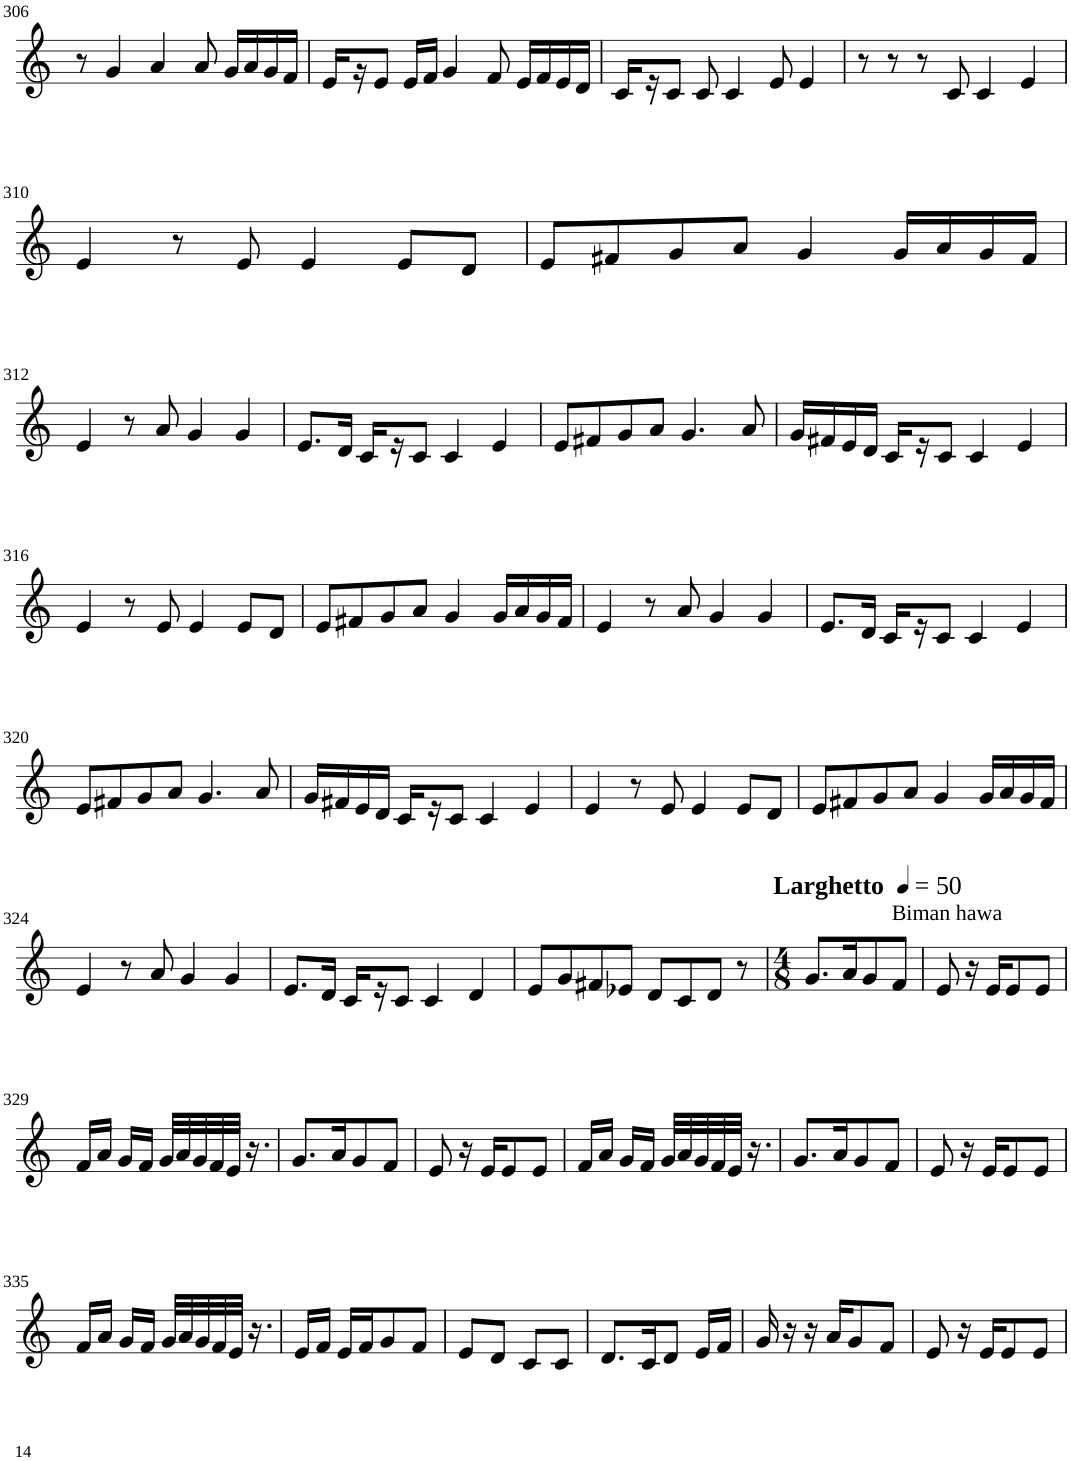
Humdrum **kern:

**kern
*part1
*staff1
*I"Violin
!!LO:PB:g=z
*clefG2
*k[]
*M4/4
=306
8r
4g/
4a/
8a/
16g/LL
16a/
16g/
16f/JJ
=307
16e/LL
16r
8e/J
16e/LL
16f/JJ
4g/
8f/
16e/LL
16f/
16e/
16d/JJ
=308
16c/LL
16r
8c/J
8c/
4c/
8e/
4e/
=309
8r
8r
8r
8c/
4c/
4e/
!!LO:LB:g=z
=310
4e/
8r
8e/
4e/
8e/L
8d/J
=311
8e/L
8f#X/
8g/
8a/J
4g/
16g/LL
16a/
16g/
16f#/JJ
!!LO:LB:g=z
=312
4e/
8r
8a/
4g/
4g/
=313
8.e/L
16d/Jk
16c/LL
16r
8c/J
4c/
4e/
=314
8e/L
8f#X/
8g/
8a/J
4.g/
8a/
=315
16g/LL
16f#X/
16e/
16d/JJ
16c/LL
16r
8c/J
4c/
4e/
!!LO:LB:g=z
=316
4e/
8r
8e/
4e/
8e/L
8d/J
=317
8e/L
8f#X/
8g/
8a/J
4g/
16g/LL
16a/
16g/
16f#/JJ
=318
4e/
8r
8a/
4g/
4g/
=319
8.e/L
16d/Jk
16c/LL
16r
8c/J
4c/
4e/
!!LO:LB:g=z
=320
8e/L
8f#X/
8g/
8a/J
4.g/
8a/
=321
16g/LL
16f#X/
16e/
16d/JJ
16c/LL
16r
8c/J
4c/
4e/
=322
4e/
8r
8e/
4e/
8e/L
8d/J
=323
8e/L
8f#X/
8g/
8a/J
4g/
16g/LL
16a/
16g/
16f#/JJ
!!LO:LB:g=z
=324
4e/
8r
8a/
4g/
4g/
=325
8.e/L
16d/Jk
16c/LL
16r
8c/J
4c/
4d/
=326
8e/L
8g/
8f#X/
8e-X/J
8d/L
8c/
8d/J
8r
=327
*M4/8
*MM50
!LO:TX:a:B:t=Larghetto
8.g/L
16a/K
8g/
!LO:TX:a:t=Biman hawa
8f/J
=328
8e/
16r
16e/KL
8e/
8e/J
!!LO:LB:g=z
=329
16f/LL
16a/JJ
16g/LL
16f/JJ
32g/LLL
32a/
32g/
32f/
32e/JJJ
16.r
=330
8.g/L
16a/K
8g/
8f/J
=331
8e/
16r
16e/KL
8e/
8e/J
=332
16f/LL
16a/JJ
16g/LL
16f/JJ
32g/LLL
32a/
32g/
32f/
32e/JJJ
16.r
=333
8.g/L
16a/K
8g/
8f/J
=334
8e/
16r
16e/KL
8e/
8e/J
!!LO:LB:g=z
=335
16f/LL
16a/JJ
16g/LL
16f/JJ
32g/LLL
32a/
32g/
32f/
32e/JJJ
16.r
=336
16e/LL
16f/JJ
16e/LL
16f/J
8g/
8f/J
=337
8e/L
8d/J
8c/L
8c/J
=338
8.d/L
16c/K
8d/J
16e/LL
16f/JJ
=339
16g/
16r
16r
16a/KL
8g/
8f/J
=340
8e/
16r
16e/KL
8e/
8e/J
=
*-
